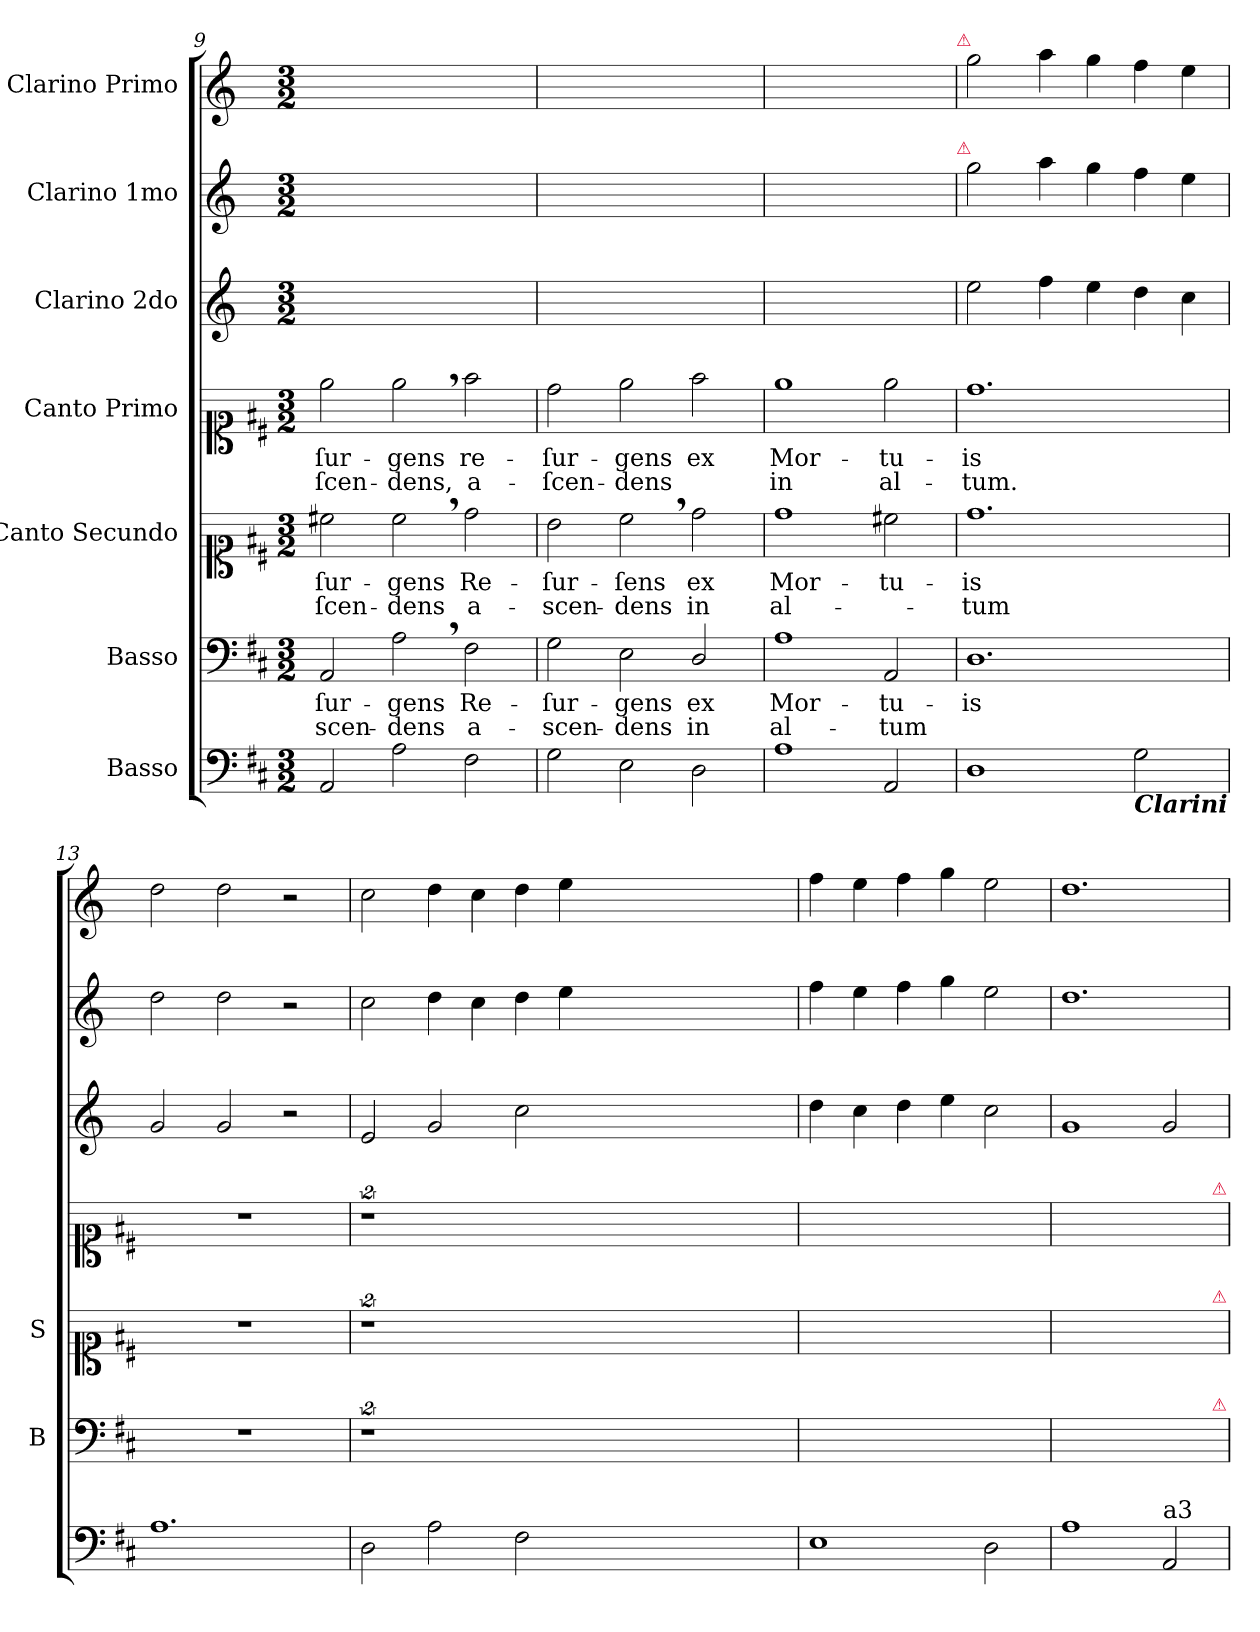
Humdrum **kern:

**kern	**kern	**text	**text	**kern	**text	**text	**kern	**text	**text	**kern	**kern	**kern
*part7	*part6	*part6	*part6	*part5	*part5	*part5	*part4	*part4	*part4	*part3	*part2	*part1
*staff7	*staff6	*staff6	*staff6	*staff5	*staff5	*staff5	*staff4	*staff4	*staff4	*staff3	*staff2	*staff1
*I"Basso	*I"Basso	*	*	*I"Canto Secundo	*	*	*I"Canto Primo	*	*	*I"Clarino 2do	*I"Clarino 1mo	*I"Clarino Primo
*	*I'B	*	*	*I'S	*	*	*	*	*	*	*	*
*clefF4	*clefF4	*	*	*clefC1	*	*	*clefC1	*	*	*clefG2	*clefG2	*clefG2
*	*	*	*	*	*	*	*	*	*	*ITrd-1c-2	*ITrd-1c-2	*ITrd-1c-2
*k[f#c#]	*k[f#c#]	*	*	*k[f#c#]	*	*	*k[f#c#]	*	*	*k[f#c#]	*k[f#c#]	*k[f#c#]
*M3/2	*M3/2	*	*	*M3/2	*	*	*M3/2	*	*	*M3/2	*M3/2	*M3/2
=9	=9	=9	=9	=9	=9	=9	=9	=9	=9	=9	=9	=9
!	!	!	!LO:LY:i	!	!	!	!	!	!	!	!	!
2AA/	2AA/	-ſur-	-scen-	2cc#X\	-ſur-	-ſcen-	2ee\	-ſur-	-ſcen-	1.ryy	1.ryy	1.ryy
!	!	!	!LO:LY:i	!	!	!	!	!	!	!	!	!
2A\	2A,\	-gens	-dens	2cc#,\	-gens	-dens	2ee,\	-gens	-dens,	.	.	.
!	!	!	!	!	!LO:LY:i	!	!	!	!	!	!	!
2F#\	2F#\	Re-	a-	2dd\	Re-	a-	2ff#\	re-	a-	.	.	.
=10	=10	=10	=10	=10	=10	=10	=10	=10	=10	=10	=10	=10
!	!	!	!	!	!LO:LY:i	!	!	!	!	!	!	!
2G\	2G\	-ſur-	-scen-	2b\	-ſur-	-scen-	2dd\	-ſur-	-ſcen-	1.ryy	1.ryy	1.ryy
!	!	!	!	!	!LO:LY:i	!	!	!	!	!	!	!
2E\	2E\	-gens	-dens	2cc#,\	-ſens	-dens	2ee\	-gens	-dens	.	.	.
2D\	2D/	ex	in	2dd\	ex	in	2ff#\	ex	.	.	.	.
=11	=11	=11	=11	=11	=11	=11	=11	=11	=11	=11	=11	=11
1A	1A	Mor-	al-	1dd	Mor-	al-	1ee	Mor-	in	1.ryy	1.ryy	1.ryy
2AA/	2AA/	-tu-	-tum	2cc#X\	-tu-	.	2ee\	-tu-	al-	.	.	.
!	!	!	!	!	!	!	!	!	!	!	!	!LO:TX:a:color=crimson:t=⚠
!	!	!	!	!	!	!	!	!	!	!	!LO:TX:a:color=crimson:t=⚠	!
=12	=12	=12	=12	=12	=12	=12	=12	=12	=12	=12	=12	=12
1D	1.D	-is	.	1.dd	-is	-tum	1.dd	-is	-tum.	2ff#\	2aa\	2aa\
.	.	.	.	.	.	.	.	.	.	4gg\	4bb\	4bb\
.	.	.	.	.	.	.	.	.	.	4ff#\	4aa\	4aa\
!LO:TX:b:Bi:t=Clarini	!	!	!	!	!	!	!	!	!	!	!	!
2G\	.	.	.	.	.	.	.	.	.	4ee\	4gg\	4gg\
.	.	.	.	.	.	.	.	.	.	4dd\	4ff#\	4ff#\
=13	=13	=13	=13	=13	=13	=13	=13	=13	=13	=13	=13	=13
1.A	1.r	.	.	1.r	.	.	1.r	.	.	2a/	2ee\	2ee\
.	.	.	.	.	.	.	.	.	.	2a/	2ee\	2ee\
.	.	.	.	.	.	.	.	.	.	2r	2r	2r
=14	=14	=14	=14	=14	=14	=14	=14	=14	=14	=14	=14	=14
2D\	2%9r	.	.	2%9r	.	.	2%9r	.	.	2f#/	2dd\	2dd\
2A\	.	.	.	.	.	.	.	.	.	2a/	4ee\	4ee\
.	.	.	.	.	.	.	.	.	.	.	4dd\	4dd\
2F#\	.	.	.	.	.	.	.	.	.	2dd\	4ee\	4ee\
.	.	.	.	.	.	.	.	.	.	.	4ff#\	4ff#\
0.ryy	.	.	.	.	.	.	.	.	.	0.ryy	0.ryy	0.ryy
=15	=15	=15	=15	=15	=15	=15	=15	=15	=15	=15	=15	=15
1E	1.ryy	.	.	1.ryy	.	.	1.ryy	.	.	4ee\	4gg\	4gg\
.	.	.	.	.	.	.	.	.	.	4dd\	4ff#\	4ff#\
.	.	.	.	.	.	.	.	.	.	4ee\	4gg\	4gg\
.	.	.	.	.	.	.	.	.	.	4ff#\	4aa\	4aa\
2D\	.	.	.	.	.	.	.	.	.	2dd\	2ff#\	2ff#\
=16	=16	=16	=16	=16	=16	=16	=16	=16	=16	=16	=16	=16
1A	1.ryy	.	.	1.ryy	.	.	1.ryy	.	.	1a	1.ee	1.ee
!LO:TX:a:t=a3	!	!	!	!	!	!	!	!	!	!	!	!
2AA/	.	.	.	.	.	.	.	.	.	2a/	.	.
!	!	!	!	!	!	!	!LO:TX:a:color=crimson:t=⚠	!	!	!	!	!
!	!	!	!	!LO:TX:a:color=crimson:t=⚠	!	!	!	!	!	!	!	!
!	!LO:TX:a:color=crimson:t=⚠	!	!	!	!	!	!	!	!	!	!	!
=	=	=	=	=	=	=	=	=	=	=	=	=
*-	*-	*-	*-	*-	*-	*-	*-	*-	*-	*-	*-	*-
